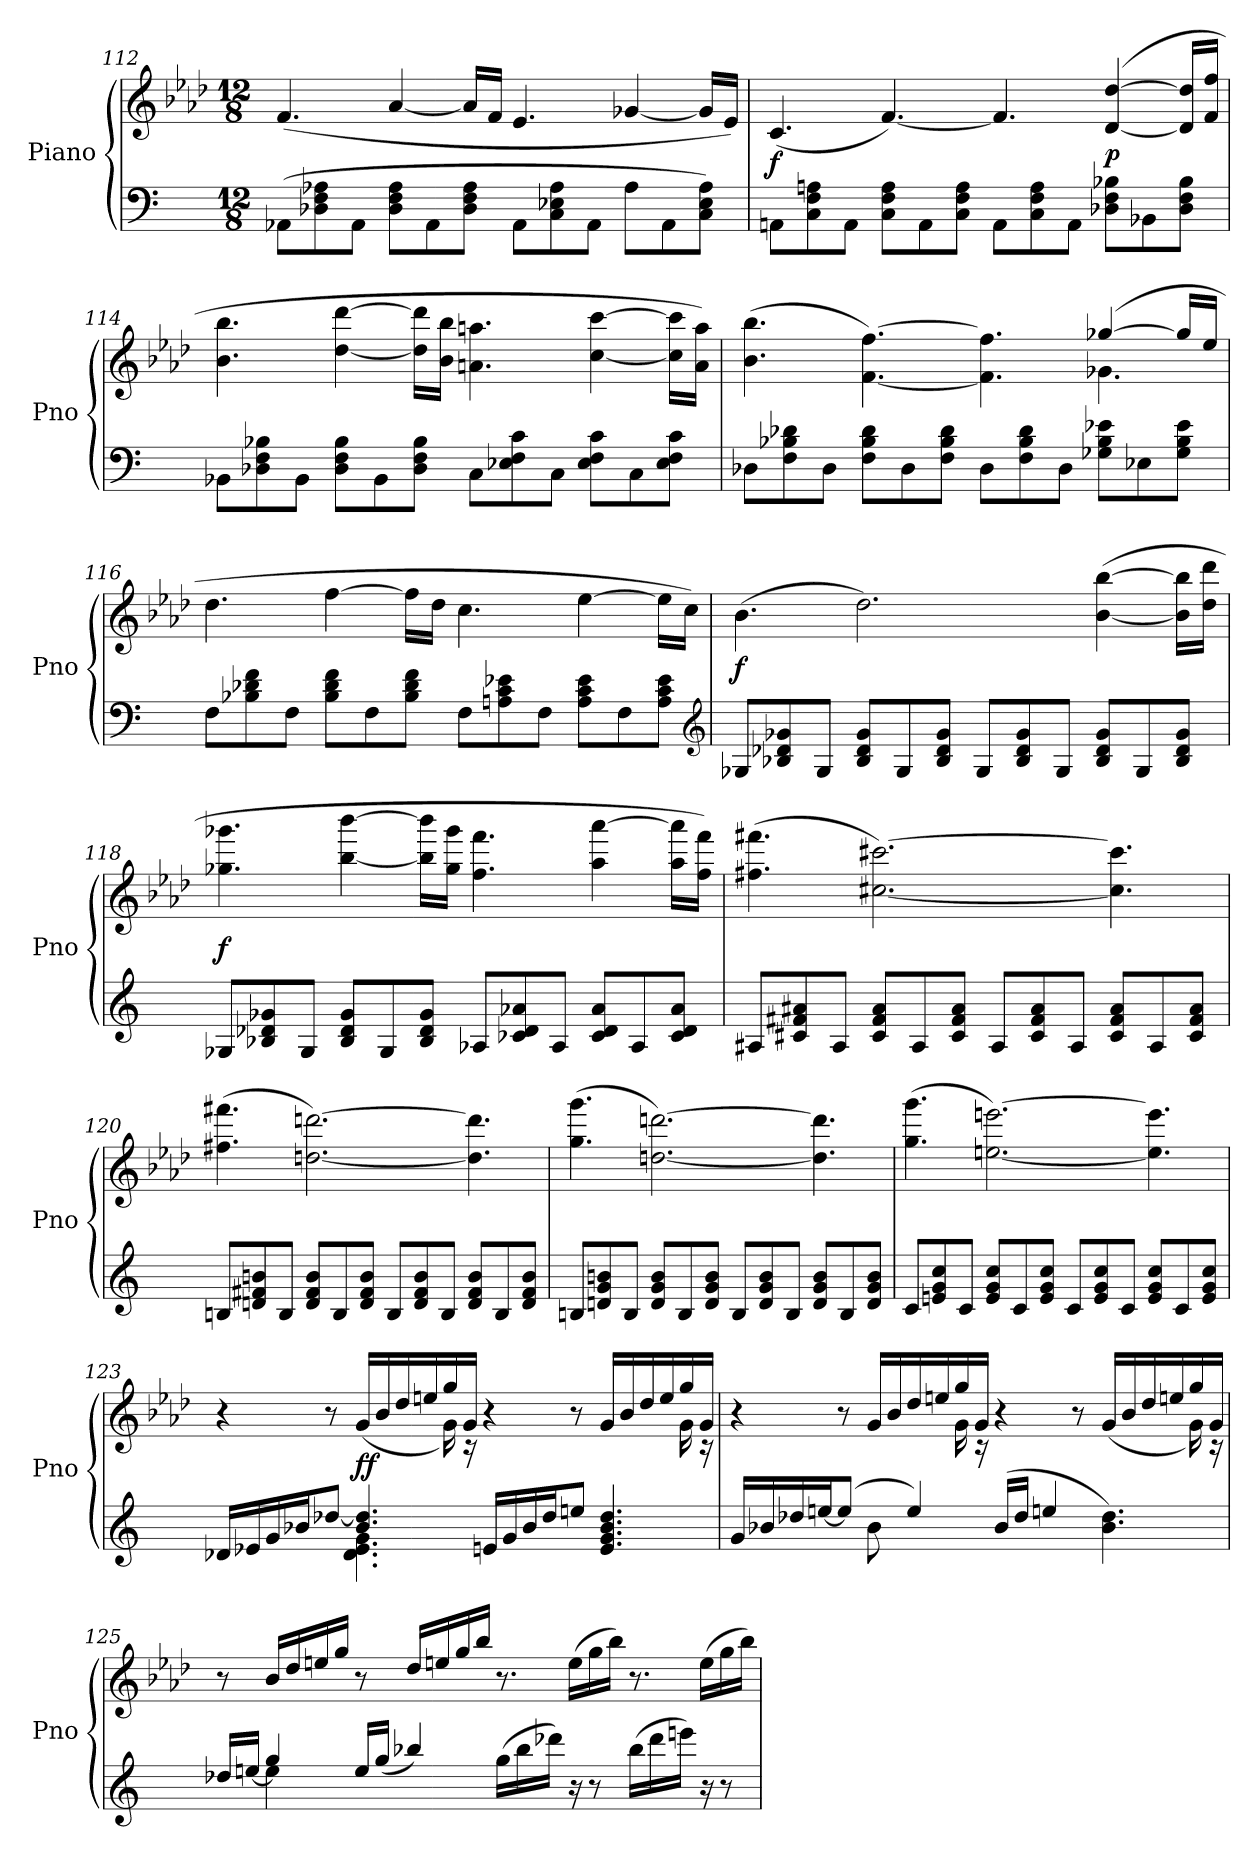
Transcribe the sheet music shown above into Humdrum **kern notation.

**kern	**kern	**dynam
*part1	*part1	*part1
*staff2	*staff1	*staff1/2
*I"Piano	*	*
*I'Pno	*	*
*clefF4	*clefG2	*
*k[]	*k[b-e-a-d-]	*
*M12/8	*M12/8	*
=112	=112	=112
(8AA-\L	(4.f/	.
8D-\ 8F\ 8A-\	.	.
8AA-\J	.	.
8D-\ 8F\ 8A-\L	[4a-/	.
8AA-\	.	.
8D-\ 8F\ 8A-\J	16a-/LL]	.
.	16f/JJ	.
8AA-\L	4.e-/	.
8C\ 8E-X\ 8A-\	.	.
8AA-\J	.	.
8A-\L	[4g-X/	.
8AA-\	.	.
8C\ 8E-\ 8A-\J)	16g-/LL]	.
.	16e-/JJ)	.
=113	=113	=113
8AAn\L	(4.c/	f
8C\ 8F\ 8An\	.	.
8AA\J	.	.
8C\ 8F\ 8A\L	[4.f/)	.
8AA\	.	.
8C\ 8F\ 8A\J	.	.
8AA\L	4.f/]	.
8C\ 8F\ 8A\	.	.
8AA\J	.	.
8D-\ 8F\ 8B-\L	([4d-/ [4dd-/	p
8BB-\	.	.
8D-\ 8F\ 8B-\J	16d-]/ 16dd-]/LL	.
.	16f/ 16ff/JJ	.
=114	=114	=114
8BB-\L	4.b-\ 4.bb-\	.
8D-\ 8F\ 8B-\	.	.
8BB-\J	.	.
8D-\ 8F\ 8B-\L	[4dd-\ [4ddd-\	.
8BB-\	.	.
8D-\ 8F\ 8B-\J	16dd-]\ 16ddd-]\LL	.
.	16b-\ 16bb-\JJ	.
8C\L	4.an\ 4.aan\	.
8E-X\ 8F\ 8c\	.	.
8C\J	.	.
8E-\ 8F\ 8c\L	[4cc\ [4ccc\	.
8C\	.	.
8E-\ 8F\ 8c\J	16cc]\ 16ccc]\LL	.
.	16a\ 16aa\JJ)	.
=115	=115	=115
*	*^	*
8D-\L	(4.b-\ 4.bb-\	1ryy	.
8F\ 8B-\ 8d-\	.	.	.
8D-\J	.	.	.
8F\ 8B-\ 8d-\L	[4.f\ [4.ff\)	.	.
8D-\	.	.	.
8F\ 8B-\ 8d-\J	.	.	.
8D-\L	4.f]\ 4.ff]\	.	.
8F\ 8B-\ 8d-\	.	.	.
8D-\J	.	8ryy	.
8G-X\ 8B-\ 8e-X\L	([4gg-X/	4.g-X\	.
8E-X\	.	.	.
8G-\ 8B-\ 8e-\J	16gg-/LL]	.	.
.	16ee-/JJ	.	.
*	*v	*v	*
=116	=116	=116
8F\L	4.dd-\	.
8B-\ 8d-\ 8f\	.	.
8F\J	.	.
8B-\ 8d-\ 8f\L	[4ff\	.
8F\	.	.
8B-\ 8d-\ 8f\J	16ff\LL]	.
.	16dd-\JJ	.
8F\L	4.cc\	.
8An\ 8c\ 8e-X\	.	.
8F\J	.	.
8A\ 8c\ 8e-\L	[4ee-\	.
8F\	.	.
8A\ 8c\ 8e-\J	16ee-\LL]	.
.	16cc\JJ)	.
*clefG2	*	*
=117	=117	=117
8G-X/L	(4.b-\	f
8B-/ 8d-/ 8g-X/	.	.
8G-/J	.	.
8B-/ 8d-/ 8g-/L	2.dd-\)	.
8G-/	.	.
8B-/ 8d-/ 8g-/J	.	.
8G-/L	.	.
8B-/ 8d-/ 8g-/	.	.
8G-/J	.	.
8B-/ 8d-/ 8g-/L	([4b-\ [4bb-\	.
8G-/	.	.
8B-/ 8d-/ 8g-/J	16b-]\ 16bb-]\LL	.
.	16dd-\ 16ddd-\JJ	.
=118	=118	=118
8G-X/L	4.gg-X\ 4.ggg-X\	f
8B-/ 8d-/ 8g-X/	.	.
8G-/J	.	.
8B-/ 8d-/ 8g-/L	[4bb-\ [4bbb-\	.
8G-/	.	.
8B-/ 8d-/ 8g-/J	16bb-]\ 16bbb-]\LL	.
.	16gg-\ 16ggg-\JJ	.
8A-/L	4.ff\ 4.fff\	.
8c-X/ 8d-/ 8a-/	.	.
8A-/J	.	.
8c-/ 8d-/ 8a-/L	4aa-\ [4aaa-\	.
8A-/	.	.
8c-/ 8d-/ 8a-/J	16aa-\ 16aaa-]\LL	.
.	16ff\ 16fff\JJ)	.
=119	=119	=119
8A#X/L	(4.ff#X\ 4.fff#X\	.
8c#X/ 8f#X/ 8a#X/	.	.
8A#/J	.	.
8c#/ 8f#/ 8a#/L	[2.cc#X\ [2.ccc#X\)	.
8A#/	.	.
8c#/ 8f#/ 8a#/J	.	.
8A#/L	.	.
8c#/ 8f#/ 8a#/	.	.
8A#/J	.	.
8c#/ 8f#/ 8a#/L	4.cc#]\ 4.ccc#]\	.
8A#/	.	.
8c#/ 8f#/ 8a#/J	.	.
=120	=120	=120
8Bn/L	(4.ff#X\ 4.fff#X\	.
8dn/ 8f#X/ 8bn/	.	.
8B/J	.	.
8d/ 8f#/ 8b/L	[2.ddn\ [2.dddn\)	.
8B/	.	.
8d/ 8f#/ 8b/J	.	.
8B/L	.	.
8d/ 8f#/ 8b/	.	.
8B/J	.	.
8d/ 8f#/ 8b/L	4.dd]\ 4.ddd]\	.
8B/	.	.
8d/ 8f#/ 8b/J	.	.
=121	=121	=121
8Bn/L	(4.gg\ 4.ggg\	.
8dn/ 8g/ 8bn/	.	.
8B/J	.	.
8d/ 8g/ 8b/L	[2.ddn\ [2.dddn\)	.
8B/	.	.
8d/ 8g/ 8b/J	.	.
8B/L	.	.
8d/ 8g/ 8b/	.	.
8B/J	.	.
8d/ 8g/ 8b/L	4.dd]\ 4.ddd]\	.
8B/	.	.
8d/ 8g/ 8b/J	.	.
=122	=122	=122
8c/L	(4.gg\ 4.ggg\	.
8en/ 8g/ 8cc/	.	.
8c/J	.	.
8e/ 8g/ 8cc/L	[2.een\ [2.eeen\)	.
8c/	.	.
8e/ 8g/ 8cc/J	.	.
8c/L	.	.
8e/ 8g/ 8cc/	.	.
8c/J	.	.
8e/ 8g/ 8cc/L	4.ee]\ 4.eee]\	.
8c/	.	.
8e/ 8g/ 8cc/J	.	.
=123	=123	=123
*^	*^	*
16d-/LL	4.ryy	4r	2ryy	.
16e-X/	.	.	.	.
16g/	.	.	.	.
16b-/J	.	.	.	.
[8dd-/J	.	8r	.	.
4.b-/ 4.dd-]/	4.d-\ 4.e-\ 4.g\	(16g/LL	.	ff
.	.	16b-/	.	.
.	.	16dd-/	8ryy	.
.	.	16een/	.	.
.	.	16gg/	16g\)	.
.	.	16g/JJ	16r	.
16en/LL	2.ryy	4r	2ryy	.
16g/	.	.	.	.
16b-/	.	.	.	.
16dd-/J	.	.	.	.
8een/J	.	8r	.	.
4.e/ 4.g/ 4.b-/ 4.dd-/	.	16g/LL	.	.
.	.	16b-/	.	.
.	.	16dd-/	8ryy	.
.	.	16ee/	.	.
.	.	16gg/	16g\	.
.	.	16g/JJ	16r	.
*v	*v	*	*	*
=124	=124	=124	=124
16g/LL	4r	2ryy	.
16b-/	.	.	.
16dd-/	.	.	.
[16een/J	.	.	.
(8ee/J]	8r	.	.
8b-\	16g/LL	.	.
.	16b-/	.	.
4ee/)	16dd-/	8ryy	.
.	16een/	.	.
.	16gg/	16g\	.
.	16g/JJ	16r	.
(16b-/LL	4r	2ryy	.
16dd-/JJ	.	.	.
4een/	.	.	.
.	8r	.	.
4.b-\ 4.dd-\)	(16g/LL	.	.
.	16b-/	.	.
.	16dd-/	8ryy	.
.	16een/	.	.
.	16gg/	16g\)	.
.	16g/JJ	16r	.
*	*v	*v	*
=125	=125	=125
*^	*	*
16dd-/LL	8ryy	8r	.
[16een/JJ	.	.	.
4gg/	4ee\]	16b-/LL	.
.	.	16dd-/	.
.	.	16een/	.
.	.	16gg/JJ	.
16ee/LL	1ryy	8r	.
(16gg/JJ	.	.	.
4bb-/)	.	16dd-/LL	.
.	.	16een/	.
.	.	16gg/	.
.	.	16bb-/JJ	.
(16gg\LL	.	8.r	.
16bb-\	.	.	.
16ddd-\JJ)	.	.	.
16r	.	(16ee\LL	.
8r	.	16gg\	.
.	.	16bb-\JJ)	.
(16bb-\LL	.	8.r	.
16ddd-\	.	.	.
16eeen\JJ)	.	.	.
16r	.	(16ee\LL	.
8r	8ryy	16gg\	.
.	.	16bb-\JJ)	.
*v	*v	*	*
=	=	=
*-	*-	*-
